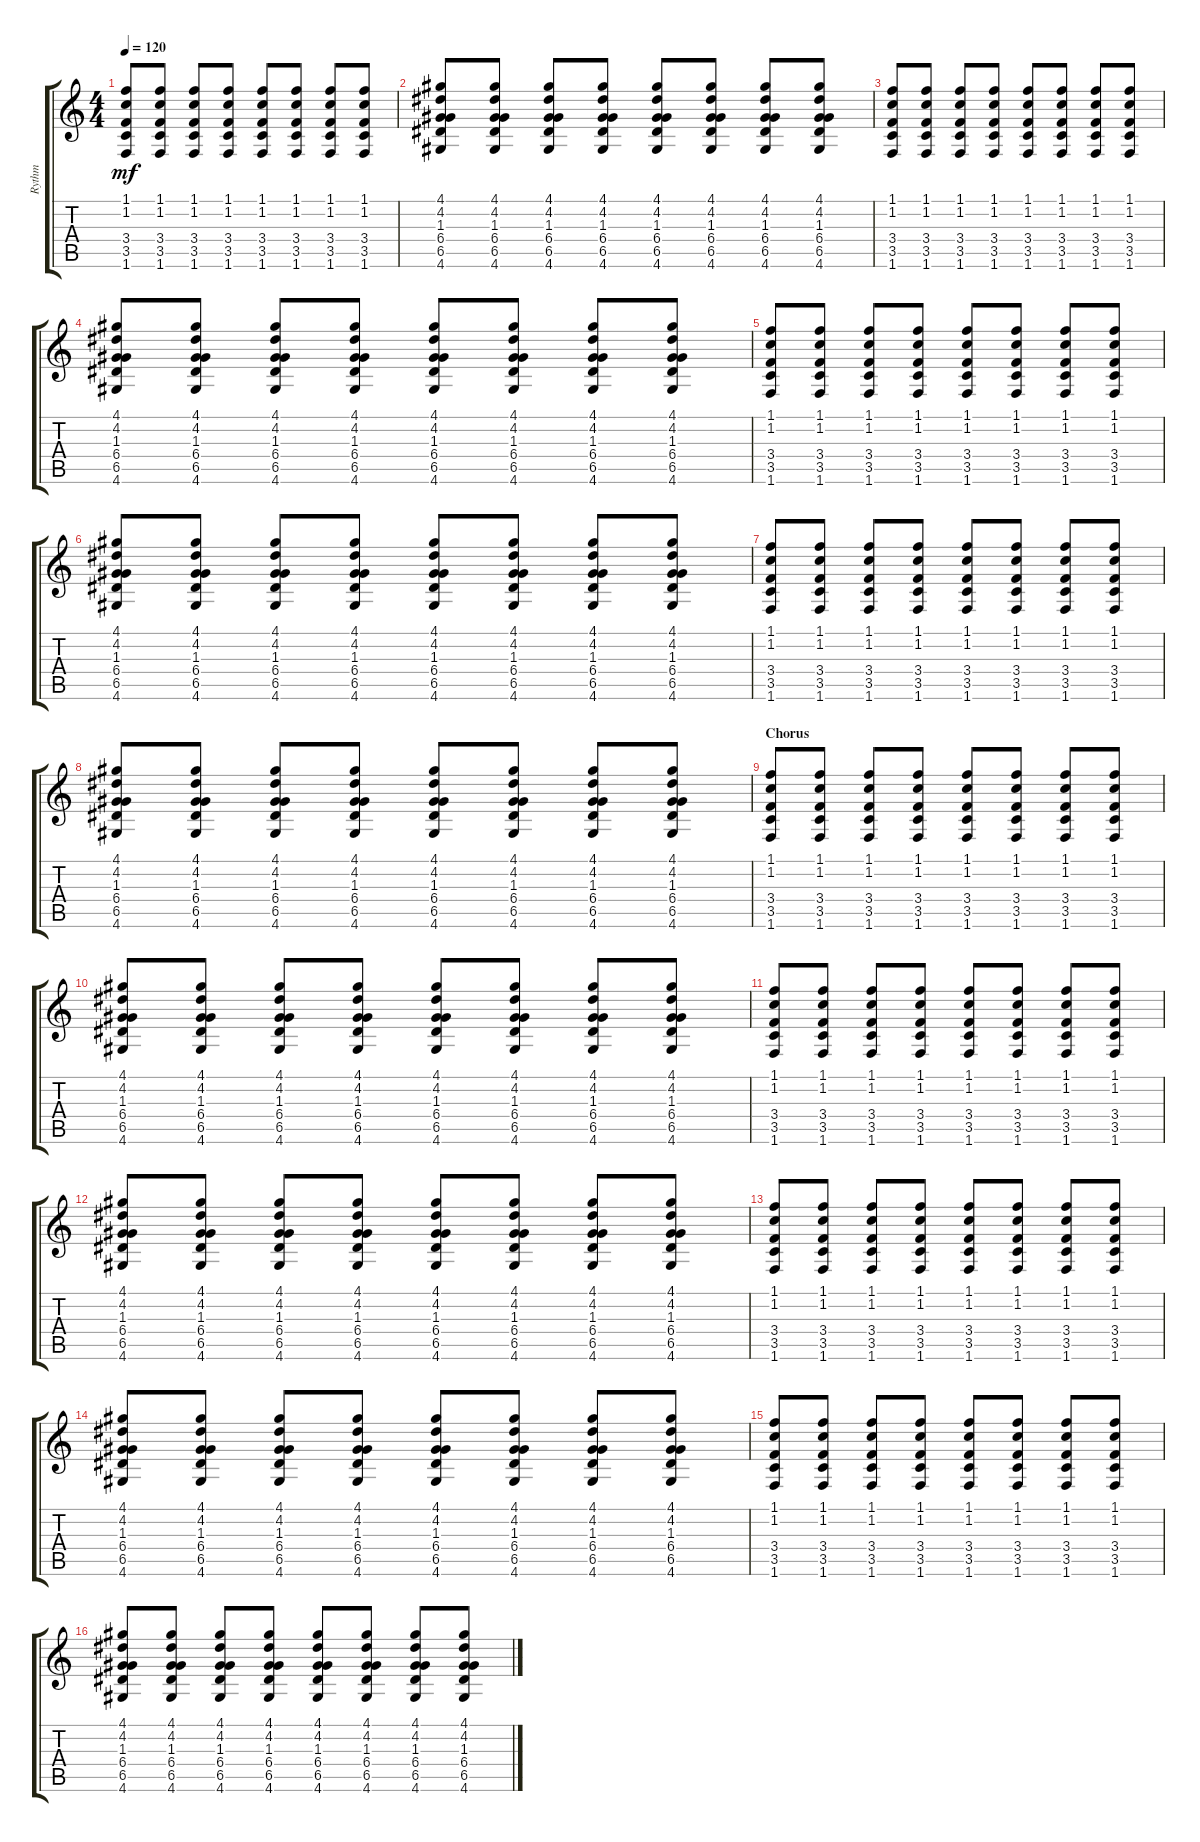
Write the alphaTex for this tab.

\track ("Rythm" "Rythm") {instrument distortionguitar}
\staff {score tabs}
\tuning (E4 B3 G3 D3 A2 E2) {hide}
\ts (4 4)
\tempo 120
\clef g2
\ks c
(1.1 1.2 3.4 3.5 1.6).8{dy mf} (1.1 1.2 3.4 3.5 1.6).8 (1.1 1.2 3.4 3.5 1.6).8 (1.1 1.2 3.4 3.5 1.6).8 (1.1 1.2 3.4 3.5 1.6).8 (1.1 1.2 3.4 3.5 1.6).8 (1.1 1.2 3.4 3.5 1.6).8 (1.1 1.2 3.4 3.5 1.6).8 |
(4.1 4.2 1.3 6.4 6.5 4.6).8 (4.1 4.2 1.3 6.4 6.5 4.6).8 (4.1 4.2 1.3 6.4 6.5 4.6).8 (4.1 4.2 1.3 6.4 6.5 4.6).8 (4.1 4.2 1.3 6.4 6.5 4.6).8 (4.1 4.2 1.3 6.4 6.5 4.6).8 (4.1 4.2 1.3 6.4 6.5 4.6).8 (4.1 4.2 1.3 6.4 6.5 4.6).8 |
(1.1 1.2 3.4 3.5 1.6).8 (1.1 1.2 3.4 3.5 1.6).8 (1.1 1.2 3.4 3.5 1.6).8 (1.1 1.2 3.4 3.5 1.6).8 (1.1 1.2 3.4 3.5 1.6).8 (1.1 1.2 3.4 3.5 1.6).8 (1.1 1.2 3.4 3.5 1.6).8 (1.1 1.2 3.4 3.5 1.6).8 |
(4.1 4.2 1.3 6.4 6.5 4.6).8 (4.1 4.2 1.3 6.4 6.5 4.6).8 (4.1 4.2 1.3 6.4 6.5 4.6).8 (4.1 4.2 1.3 6.4 6.5 4.6).8 (4.1 4.2 1.3 6.4 6.5 4.6).8 (4.1 4.2 1.3 6.4 6.5 4.6).8 (4.1 4.2 1.3 6.4 6.5 4.6).8 (4.1 4.2 1.3 6.4 6.5 4.6).8 |
(1.1 1.2 3.4 3.5 1.6).8 (1.1 1.2 3.4 3.5 1.6).8 (1.1 1.2 3.4 3.5 1.6).8 (1.1 1.2 3.4 3.5 1.6).8 (1.1 1.2 3.4 3.5 1.6).8 (1.1 1.2 3.4 3.5 1.6).8 (1.1 1.2 3.4 3.5 1.6).8 (1.1 1.2 3.4 3.5 1.6).8 |
(4.1 4.2 1.3 6.4 6.5 4.6).8 (4.1 4.2 1.3 6.4 6.5 4.6).8 (4.1 4.2 1.3 6.4 6.5 4.6).8 (4.1 4.2 1.3 6.4 6.5 4.6).8 (4.1 4.2 1.3 6.4 6.5 4.6).8 (4.1 4.2 1.3 6.4 6.5 4.6).8 (4.1 4.2 1.3 6.4 6.5 4.6).8 (4.1 4.2 1.3 6.4 6.5 4.6).8 |
(1.1 1.2 3.4 3.5 1.6).8 (1.1 1.2 3.4 3.5 1.6).8 (1.1 1.2 3.4 3.5 1.6).8 (1.1 1.2 3.4 3.5 1.6).8 (1.1 1.2 3.4 3.5 1.6).8 (1.1 1.2 3.4 3.5 1.6).8 (1.1 1.2 3.4 3.5 1.6).8 (1.1 1.2 3.4 3.5 1.6).8 |
(4.1 4.2 1.3 6.4 6.5 4.6).8 (4.1 4.2 1.3 6.4 6.5 4.6).8 (4.1 4.2 1.3 6.4 6.5 4.6).8 (4.1 4.2 1.3 6.4 6.5 4.6).8 (4.1 4.2 1.3 6.4 6.5 4.6).8 (4.1 4.2 1.3 6.4 6.5 4.6).8 (4.1 4.2 1.3 6.4 6.5 4.6).8 (4.1 4.2 1.3 6.4 6.5 4.6).8 |
\section ("" "Chorus")
(1.1 1.2 3.4 3.5 1.6).8 (1.1 1.2 3.4 3.5 1.6).8 (1.1 1.2 3.4 3.5 1.6).8 (1.1 1.2 3.4 3.5 1.6).8 (1.1 1.2 3.4 3.5 1.6).8 (1.1 1.2 3.4 3.5 1.6).8 (1.1 1.2 3.4 3.5 1.6).8 (1.1 1.2 3.4 3.5 1.6).8 |
(4.1 4.2 1.3 6.4 6.5 4.6).8 (4.1 4.2 1.3 6.4 6.5 4.6).8 (4.1 4.2 1.3 6.4 6.5 4.6).8 (4.1 4.2 1.3 6.4 6.5 4.6).8 (4.1 4.2 1.3 6.4 6.5 4.6).8 (4.1 4.2 1.3 6.4 6.5 4.6).8 (4.1 4.2 1.3 6.4 6.5 4.6).8 (4.1 4.2 1.3 6.4 6.5 4.6).8 |
(1.1 1.2 3.4 3.5 1.6).8 (1.1 1.2 3.4 3.5 1.6).8 (1.1 1.2 3.4 3.5 1.6).8 (1.1 1.2 3.4 3.5 1.6).8 (1.1 1.2 3.4 3.5 1.6).8 (1.1 1.2 3.4 3.5 1.6).8 (1.1 1.2 3.4 3.5 1.6).8 (1.1 1.2 3.4 3.5 1.6).8 |
(4.1 4.2 1.3 6.4 6.5 4.6).8 (4.1 4.2 1.3 6.4 6.5 4.6).8 (4.1 4.2 1.3 6.4 6.5 4.6).8 (4.1 4.2 1.3 6.4 6.5 4.6).8 (4.1 4.2 1.3 6.4 6.5 4.6).8 (4.1 4.2 1.3 6.4 6.5 4.6).8 (4.1 4.2 1.3 6.4 6.5 4.6).8 (4.1 4.2 1.3 6.4 6.5 4.6).8 |
(1.1 1.2 3.4 3.5 1.6).8 (1.1 1.2 3.4 3.5 1.6).8 (1.1 1.2 3.4 3.5 1.6).8 (1.1 1.2 3.4 3.5 1.6).8 (1.1 1.2 3.4 3.5 1.6).8 (1.1 1.2 3.4 3.5 1.6).8 (1.1 1.2 3.4 3.5 1.6).8 (1.1 1.2 3.4 3.5 1.6).8 |
(4.1 4.2 1.3 6.4 6.5 4.6).8 (4.1 4.2 1.3 6.4 6.5 4.6).8 (4.1 4.2 1.3 6.4 6.5 4.6).8 (4.1 4.2 1.3 6.4 6.5 4.6).8 (4.1 4.2 1.3 6.4 6.5 4.6).8 (4.1 4.2 1.3 6.4 6.5 4.6).8 (4.1 4.2 1.3 6.4 6.5 4.6).8 (4.1 4.2 1.3 6.4 6.5 4.6).8 |
(1.1 1.2 3.4 3.5 1.6).8 (1.1 1.2 3.4 3.5 1.6).8 (1.1 1.2 3.4 3.5 1.6).8 (1.1 1.2 3.4 3.5 1.6).8 (1.1 1.2 3.4 3.5 1.6).8 (1.1 1.2 3.4 3.5 1.6).8 (1.1 1.2 3.4 3.5 1.6).8 (1.1 1.2 3.4 3.5 1.6).8 |
(4.1 4.2 1.3 6.4 6.5 4.6).8 (4.1 4.2 1.3 6.4 6.5 4.6).8 (4.1 4.2 1.3 6.4 6.5 4.6).8 (4.1 4.2 1.3 6.4 6.5 4.6).8 (4.1 4.2 1.3 6.4 6.5 4.6).8 (4.1 4.2 1.3 6.4 6.5 4.6).8 (4.1 4.2 1.3 6.4 6.5 4.6).8 (4.1 4.2 1.3 6.4 6.5 4.6).8
